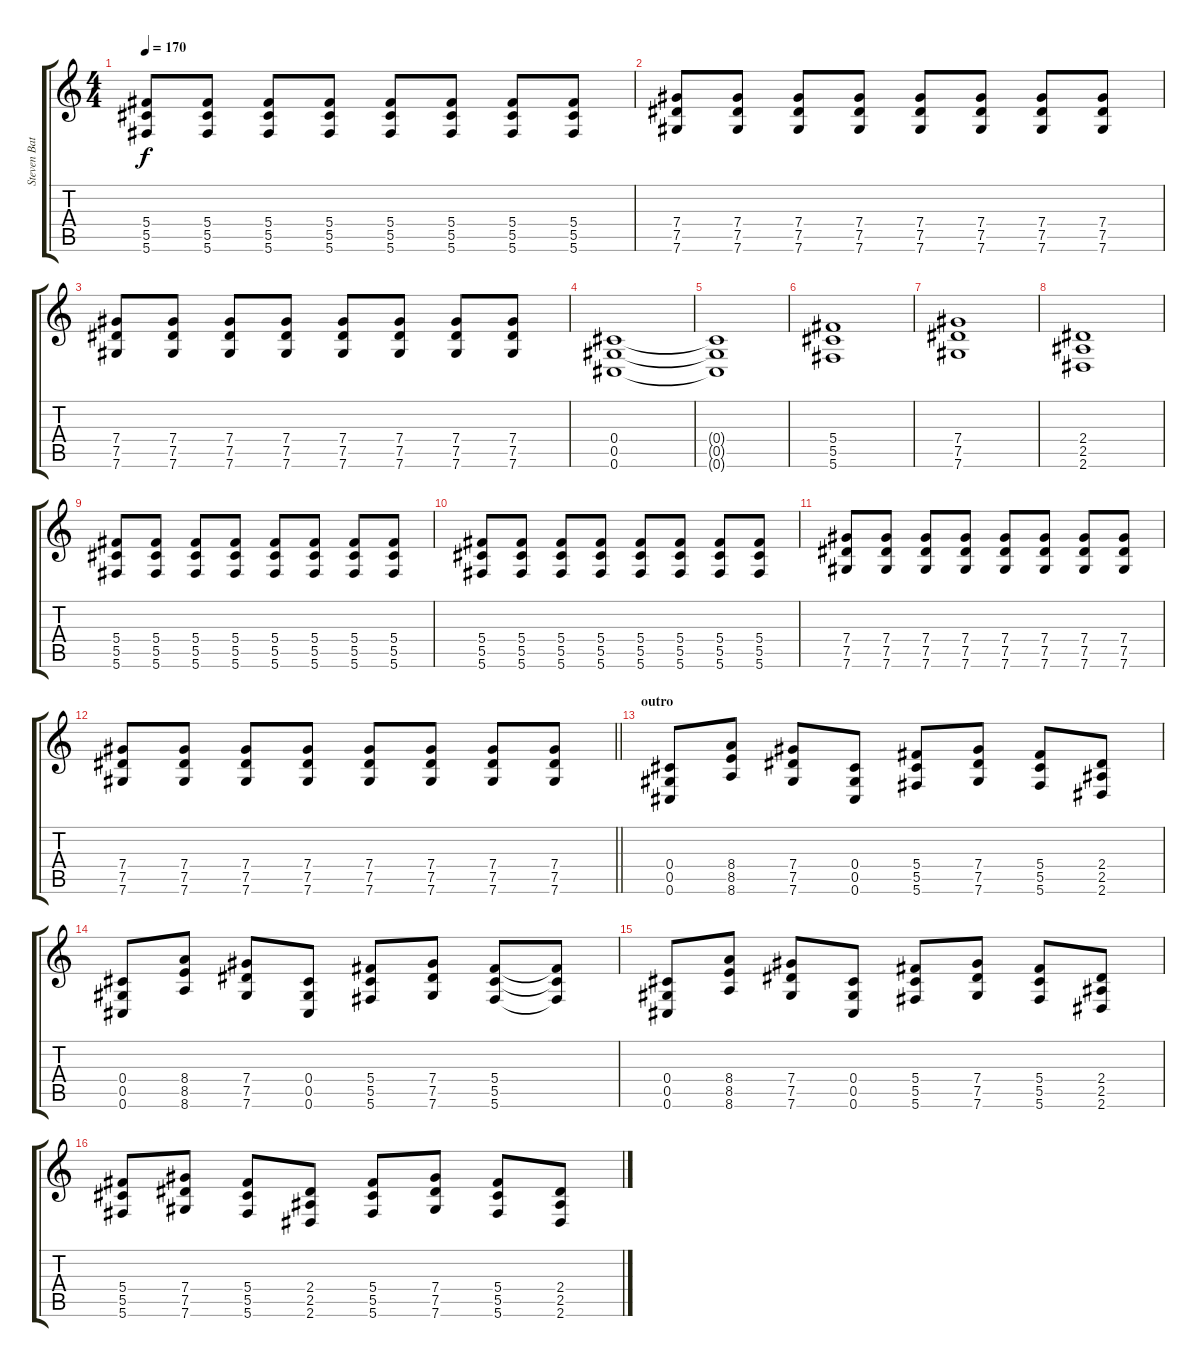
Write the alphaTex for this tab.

\track ("Steven Battelle (Rythm)" "Steven Bat") {instrument distortionguitar}
\staff {score tabs}
\tuning (Eb4 Bb3 Gb3 Db3 Ab2 Db2) {hide}
\ts (4 4)
\tempo 170
\clef g2
\ks c
(5.4 5.5 5.6).8{dy f} (5.4 5.5 5.6).8 (5.4 5.5 5.6).8 (5.4 5.5 5.6).8 (5.4 5.5 5.6).8 (5.4 5.5 5.6).8 (5.4 5.5 5.6).8 (5.4 5.5 5.6).8 |
(7.4 7.5 7.6).8 (7.4 7.5 7.6).8 (7.4 7.5 7.6).8 (7.4 7.5 7.6).8 (7.4 7.5 7.6).8 (7.4 7.5 7.6).8 (7.4 7.5 7.6).8 (7.4 7.5 7.6).8 |
(7.4 7.5 7.6).8 (7.4 7.5 7.6).8 (7.4 7.5 7.6).8 (7.4 7.5 7.6).8 (7.4 7.5 7.6).8 (7.4 7.5 7.6).8 (7.4 7.5 7.6).8 (7.4 7.5 7.6).8 |
(0.4 0.5 0.6).1 |
(0.4{t} 0.5{t} 0.6{t}).1 |
(5.4 5.5 5.6).1 |
(7.4 7.5 7.6).1 |
(2.4 2.5 2.6).1 |
(5.4 5.5 5.6).8 (5.4 5.5 5.6).8 (5.4 5.5 5.6).8 (5.4 5.5 5.6).8 (5.4 5.5 5.6).8 (5.4 5.5 5.6).8 (5.4 5.5 5.6).8 (5.4 5.5 5.6).8 |
(5.4 5.5 5.6).8 (5.4 5.5 5.6).8 (5.4 5.5 5.6).8 (5.4 5.5 5.6).8 (5.4 5.5 5.6).8 (5.4 5.5 5.6).8 (5.4 5.5 5.6).8 (5.4 5.5 5.6).8 |
(7.4 7.5 7.6).8 (7.4 7.5 7.6).8 (7.4 7.5 7.6).8 (7.4 7.5 7.6).8 (7.4 7.5 7.6).8 (7.4 7.5 7.6).8 (7.4 7.5 7.6).8 (7.4 7.5 7.6).8 |
\barLineRight lightlight
(7.4 7.5 7.6).8 (7.4 7.5 7.6).8 (7.4 7.5 7.6).8 (7.4 7.5 7.6).8 (7.4 7.5 7.6).8 (7.4 7.5 7.6).8 (7.4 7.5 7.6).8 (7.4 7.5 7.6).8 |
\section ("" "outro")
(0.4 0.5 0.6).8 (8.4 8.5 8.6).8 (7.4 7.5 7.6).8 (0.4 0.5 0.6).8 (5.4 5.5 5.6).8 (7.4 7.5 7.6).8 (5.4 5.5 5.6).8 (2.4 2.5 2.6).8 |
(0.4 0.5 0.6).8 (8.4 8.5 8.6).8 (7.4 7.5 7.6).8 (0.4 0.5 0.6).8 (5.4 5.5 5.6).8 (7.4 7.5 7.6).8 (5.4 5.5 5.6).8 (5.4{t} 5.5{t} 5.6{t}).8 |
(0.4 0.5 0.6).8 (8.4 8.5 8.6).8 (7.4 7.5 7.6).8 (0.4 0.5 0.6).8 (5.4 5.5 5.6).8 (7.4 7.5 7.6).8 (5.4 5.5 5.6).8 (2.4 2.5 2.6).8 |
(5.4 5.5 5.6).8 (7.4 7.5 7.6).8 (5.4 5.5 5.6).8 (2.4 2.5 2.6).8 (5.4 5.5 5.6).8 (7.4 7.5 7.6).8 (5.4 5.5 5.6).8 (2.4 2.5 2.6).8
